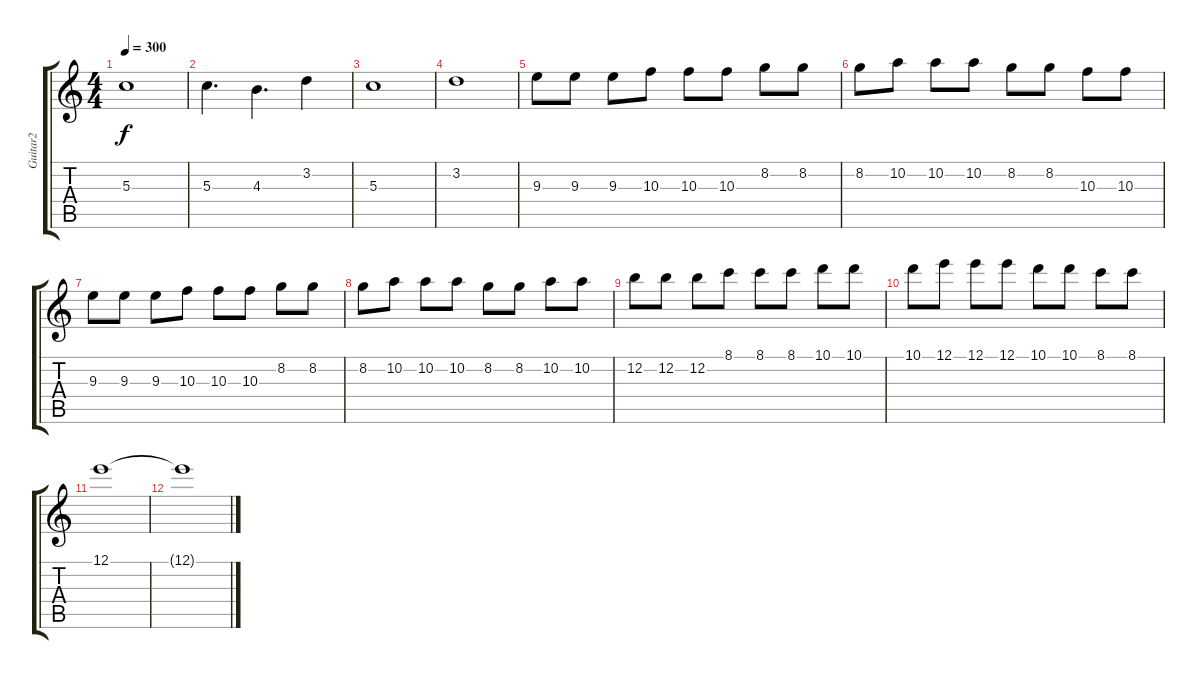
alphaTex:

\track ("Guitar2" "Guitar2") {instrument overdrivenguitar}
\staff {score tabs}
\tuning (E4 B3 G3 D3 A2 E2) {hide}
\ts (4 4)
\tempo 300
\clef g2
\ks c
5.3.1{dy f} |
5.3.4{d} 4.3.4{d} 3.2.4 |
5.3.1 |
3.2.1 |
9.3.8 9.3.8 9.3.8 10.3.8 10.3.8 10.3.8 8.2.8 8.2.8 |
8.2.8 10.2.8 10.2.8 10.2.8 8.2.8 8.2.8 10.3.8 10.3.8 |
9.3.8 9.3.8 9.3.8 10.3.8 10.3.8 10.3.8 8.2.8 8.2.8 |
8.2.8 10.2.8 10.2.8 10.2.8 8.2.8 8.2.8 10.2.8 10.2.8 |
12.2.8 12.2.8 12.2.8 8.1.8 8.1.8 8.1.8 10.1.8 10.1.8 |
10.1.8 12.1.8 12.1.8 12.1.8 10.1.8 10.1.8 8.1.8 8.1.8 |
12.1.1 |
12.1{t}.1
